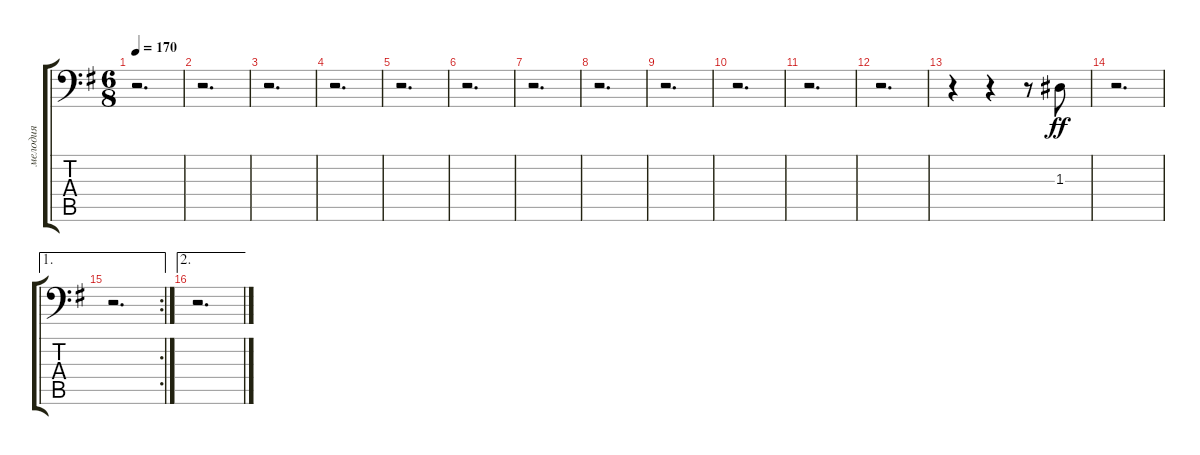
\track ("мелодия" "мелодия") {instrument acousticguitarsteel}
\staff {score tabs}
\tuning (C3 G2 D2 A1 E1 B0) {hide}
\ts (6 8)
\tempo 170
\clef f4
\ks eminor
r.2{d dy ff} |
r.2{d} |
r.2{d} |
r.2{d} |
r.2{d} |
r.2{d} |
r.2{d} |
r.2{d} |
r.2{d} |
r.2{d} |
r.2{d} |
r.2{d} |
r.4 r.4 r.8 1.3.8 |
r.2{d} |
\ae 1
\rc 2
r.2{d} |
\ae 2
r.2{d}
